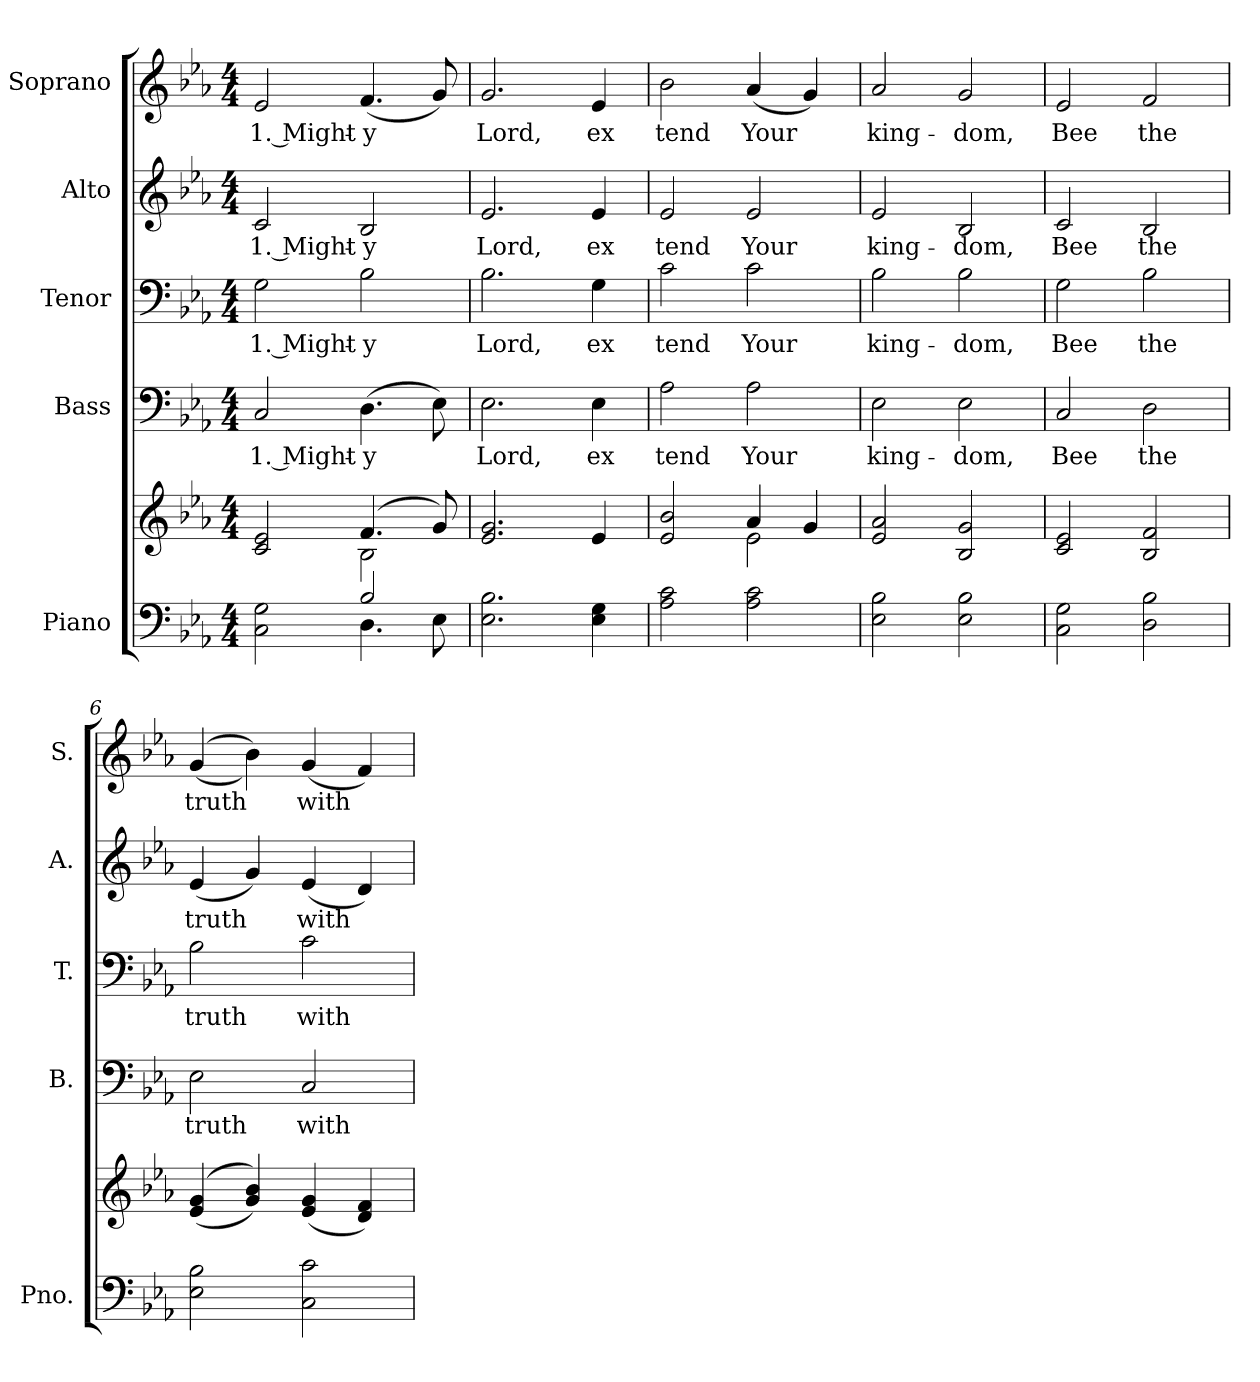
**kern	**kern	**kern	**text	**kern	**text	**kern	**text	**kern	**text
*part5	*part5	*part4	*part4	*part3	*part3	*part2	*part2	*part1	*part1
*staff6	*staff5	*staff4	*staff4	*staff3	*staff3	*staff2	*staff2	*staff1	*staff1
*I"Piano	*	*I"Bass	*	*I"Tenor	*	*I"Alto	*	*I"Soprano	*
*I'Pno.	*	*I'B.	*	*I'T.	*	*I'A.	*	*I'S.	*
!!LO:PB:g=z
*clefF4	*clefG2	*clefF4	*	*clefF4	*	*clefG2	*	*clefG2	*
*k[b-e-a-]	*k[b-e-a-]	*k[b-e-a-]	*	*k[b-e-a-]	*	*k[b-e-a-]	*	*k[b-e-a-]	*
*E-:	*E-:	*E-:	*	*E-:	*	*E-:	*	*E-:	*
*M4/4	*M4/4	*M4/4	*	*M4/4	*	*M4/4	*	*M4/4	*
*MM175	*MM175	*MM175	*	*MM175	*	*MM175	*	*MM175	*
=1	=1	=1	=1	=1	=1	=1	=1	=1	=1
*^	*^	*	*	*	*	*	*	*	*
!	!	!	!	!	!LO:LY:b:color=#000000	!	!	!	!	!	!
!	!	!	!	!	!	!	!LO:LY:b:color=#000000	!	!	!	!
!	!	!	!	!	!	!	!	!	!LO:LY:b:color=#000000	!	!
!	!	!	!	!	!	!	!	!	!	!	!LO:LY:b:color=#000000
2Ci\ 2Gi	2ryy	2ci/ 2e-i	2ryy	2Ci/	1. Might-	2Gi\	1. Might-	2ci/	1. Might-	2e-i/	1. Might-
!	!	!	!	!	!LO:LY:b:color=#000000	!	!	!	!	!	!
!	!	!	!	!	!	!	!LO:LY:b:color=#000000	!	!	!	!
!	!	!	!	!	!	!	!	!	!LO:LY:b:color=#000000	!	!
!	!	!	!	!	!	!	!	!	!	!	!LO:LY:b:color=#000000
2B-i/	4.Di\	(4.fi/	2B-i\	(4.Di\	-y	2B-i\	-y	2B-i/	-y	(4.fi/	-y
.	8E-i\	8gi/)	.	8E-i\)	.	.	.	.	.	8gi/)	.
*v	*v	*	*	*	*	*	*	*	*	*	*
*	*v	*v	*	*	*	*	*	*	*	*
=2	=2	=2	=2	=2	=2	=2	=2	=2	=2
*^	*	*	*	*	*	*	*	*	*
!	!	!	!	!LO:LY:b:color=#000000	!	!	!	!	!	!
*v	*v	*	*	*	*	*	*	*	*	*
*^	*	*	*	*	*	*	*	*	*
!	!	!	!	!	!	!LO:LY:b:color=#000000	!	!	!	!
*v	*v	*	*	*	*	*	*	*	*	*
*^	*	*	*	*	*	*	*	*	*
!	!	!	!	!	!	!	!	!LO:LY:b:color=#000000	!	!
*v	*v	*	*	*	*	*	*	*	*	*
*^	*	*	*	*	*	*	*	*	*
!	!	!	!	!	!	!	!	!	!	!LO:LY:b:color=#000000
*v	*v	*	*	*	*	*	*	*	*	*
2.E-i\ 2.B-i	2.e-i/ 2.gi	2.E-i\	Lord,	2.B-i\	Lord,	2.e-i/	Lord,	2.gi/	Lord,
!	!	!	!LO:LY:b:color=#000000	!	!	!	!	!	!
!	!	!	!	!	!LO:LY:b:color=#000000	!	!	!	!
!	!	!	!	!	!	!	!LO:LY:b:color=#000000	!	!
!	!	!	!	!	!	!	!	!	!LO:LY:b:color=#000000
4E-i\ 4Gi	4e-i/	4E-i\	ex	4Gi\	ex	4e-i/	ex	4e-i/	ex
=3	=3	=3	=3	=3	=3	=3	=3	=3	=3
*	*^	*	*	*	*	*	*	*	*
!	!	!	!	!LO:LY:b:color=#000000	!	!	!	!	!	!
!	!	!	!	!	!	!LO:LY:b:color=#000000	!	!	!	!
!	!	!	!	!	!	!	!	!LO:LY:b:color=#000000	!	!
!	!	!	!	!	!	!	!	!	!	!LO:LY:b:color=#000000
2A-i\ 2ci	2e-i/ 2b-i	2ryy	2A-i\	tend	2ci\	tend	2e-i/	tend	2b-i\	tend
!	!	!	!	!LO:LY:b:color=#000000	!	!	!	!	!	!
!	!	!	!	!	!	!LO:LY:b:color=#000000	!	!	!	!
!	!	!	!	!	!	!	!	!LO:LY:b:color=#000000	!	!
!	!	!	!	!	!	!	!	!	!	!LO:LY:b:color=#000000
2A-i\ 2ci	4a-i/	2e-i\	2A-i\	Your	2ci\	Your	2e-i/	Your	(4a-i/	Your
.	4gi/	.	.	.	.	.	.	.	4gi/)	.
*	*v	*v	*	*	*	*	*	*	*	*
!!LO:PB:g=z
=4	=4	=4	=4	=4	=4	=4	=4	=4	=4
!	!	!	!LO:LY:b:color=#000000	!	!	!	!	!	!
!	!	!	!	!	!LO:LY:b:color=#000000	!	!	!	!
!	!	!	!	!	!	!	!LO:LY:b:color=#000000	!	!
!	!	!	!	!	!	!	!	!	!LO:LY:b:color=#000000
2E-i\ 2B-i	2e-i/ 2a-i	2E-i\	king-	2B-i\	king-	2e-i/	king-	2a-i/	king-
!	!	!	!LO:LY:b:color=#000000	!	!	!	!	!	!
!	!	!	!	!	!LO:LY:b:color=#000000	!	!	!	!
!	!	!	!	!	!	!	!LO:LY:b:color=#000000	!	!
!	!	!	!	!	!	!	!	!	!LO:LY:b:color=#000000
2E-i\ 2B-i	2B-i/ 2gi	2E-i\	-dom,	2B-i\	-dom,	2B-i/	-dom,	2gi/	-dom,
=5	=5	=5	=5	=5	=5	=5	=5	=5	=5
!	!	!	!LO:LY:b:color=#000000	!	!	!	!	!	!
!	!	!	!	!	!LO:LY:b:color=#000000	!	!	!	!
!	!	!	!	!	!	!	!LO:LY:b:color=#000000	!	!
!	!	!	!	!	!	!	!	!	!LO:LY:b:color=#000000
2Ci\ 2Gi	2ci/ 2e-i	2Ci/	Bee	2Gi\	Bee	2ci/	Bee	2e-i/	Bee
!	!	!	!LO:LY:b:color=#000000	!	!	!	!	!	!
!	!	!	!	!	!LO:LY:b:color=#000000	!	!	!	!
!	!	!	!	!	!	!	!LO:LY:b:color=#000000	!	!
!	!	!	!	!	!	!	!	!	!LO:LY:b:color=#000000
2Di\ 2B-i	2B-i/ 2fi	2Di\	the	2B-i\	the	2B-i/	the	2fi/	the
=6	=6	=6	=6	=6	=6	=6	=6	=6	=6
!	!	!	!LO:LY:b:color=#000000	!	!	!	!	!	!
!	!	!	!	!	!LO:LY:b:color=#000000	!	!	!	!
!	!	!	!	!	!	!	!LO:LY:b:color=#000000	!	!
!	!	!	!	!	!	!	!	!	!LO:LY:b:color=#000000
2E-i\ 2B-i	((4e-i/ 4gi	2E-i\	truth	2B-i\	truth	(4e-i/	truth	((4gi/	truth
.	4gi/ 4b-i))	.	.	.	.	4gi/)	.	4b-i\))	.
!	!	!	!LO:LY:b:color=#000000	!	!	!	!	!	!
!	!	!	!	!	!LO:LY:b:color=#000000	!	!	!	!
!	!	!	!	!	!	!	!LO:LY:b:color=#000000	!	!
!	!	!	!	!	!	!	!	!	!LO:LY:b:color=#000000
2Ci\ 2ci	(4e-i/ 4gi	2Ci/	with	2ci\	with	(4e-i/	with	(4gi/	with
.	4di/ 4fi)	.	.	.	.	4di/)	.	4fi/)	.
=	=	=	=	=	=	=	=	=	=
*-	*-	*-	*-	*-	*-	*-	*-	*-	*-
